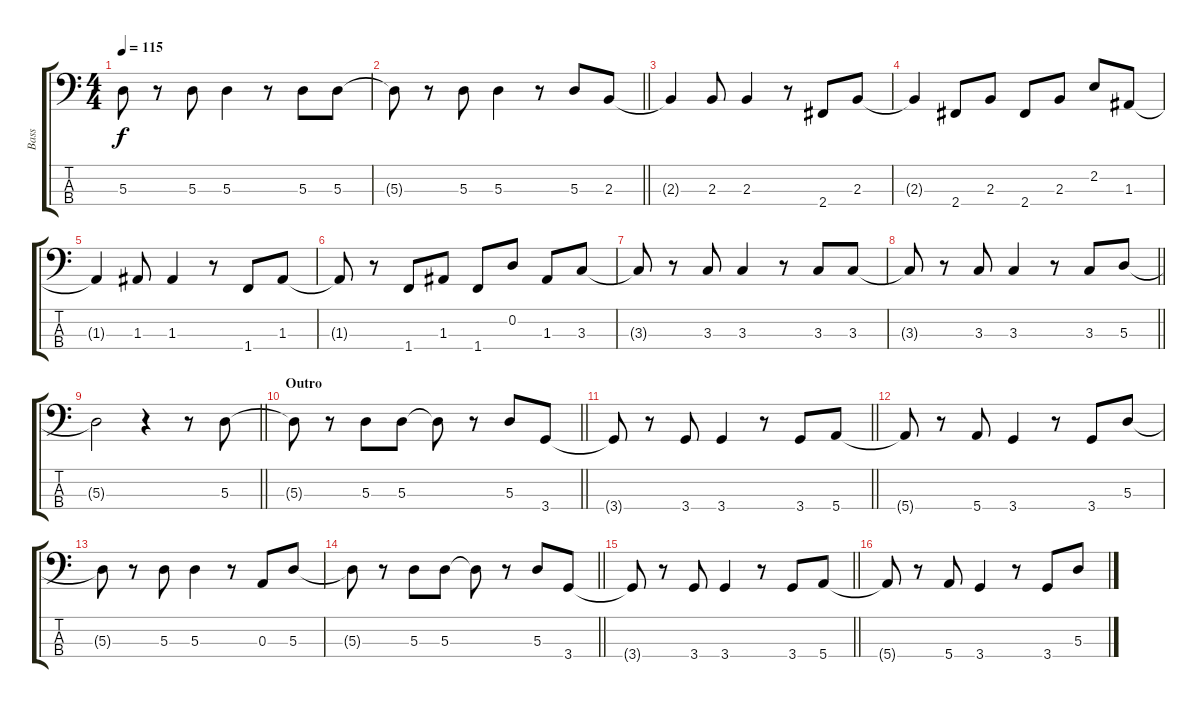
\track ("Bass" "Bass") {instrument electricbassfinger}
\staff {score tabs}
\tuning (G2 D2 A1 E1) {hide}
\ts (4 4)
\tempo 115
\clef f4
\ks c
5.3{t}.8{dy f} r.8 5.3.8 5.3.4 r.8 5.3.8 5.3.8 |
\barLineRight lightlight
5.3{t}.8 r.8 5.3.8 5.3.4 r.8 5.3.8 2.3.8 |
2.3{t}.4 2.3.8 2.3.4 r.8 2.4.8 2.3.8 |
2.3{t}.4 2.4.8 2.3.8 2.4.8 2.3.8 2.2.8 1.3.8 |
1.3{t}.4 1.3.8 1.3.4 r.8 1.4.8 1.3.8 |
1.3{t}.8 r.8 1.4.8 1.3.8 1.4.8 0.2.8 1.3.8 3.3.8 |
3.3{t}.8 r.8 3.3.8 3.3.4 r.8 3.3.8 3.3.8 |
\barLineRight lightlight
3.3{t}.8 r.8 3.3.8 3.3.4 r.8 3.3.8 5.3.8 |
\barLineRight lightlight
5.3{t}.2 r.4 r.8 5.3.8 |
\section ("" "Outro")
\barLineRight lightlight
5.3{t}.8 r.8 5.3.8 5.3.8 5.3{t}.8 r.8 5.3.8 3.4.8 |
\barLineRight lightlight
3.4{t}.8 r.8 3.4.8 3.4.4 r.8 3.4.8 5.4.8 |
5.4{t}.8 r.8 5.4.8 3.4.4 r.8 3.4.8 5.3.8 |
5.3{t}.8 r.8 5.3.8 5.3.4 r.8 0.3.8 5.3.8 |
\barLineRight lightlight
5.3{t}.8 r.8 5.3.8 5.3.8 5.3{t}.8 r.8 5.3.8 3.4.8 |
\barLineRight lightlight
3.4{t}.8 r.8 3.4.8 3.4.4 r.8 3.4.8 5.4.8 |
5.4{t}.8 r.8 5.4.8 3.4.4 r.8 3.4.8 5.3.8
